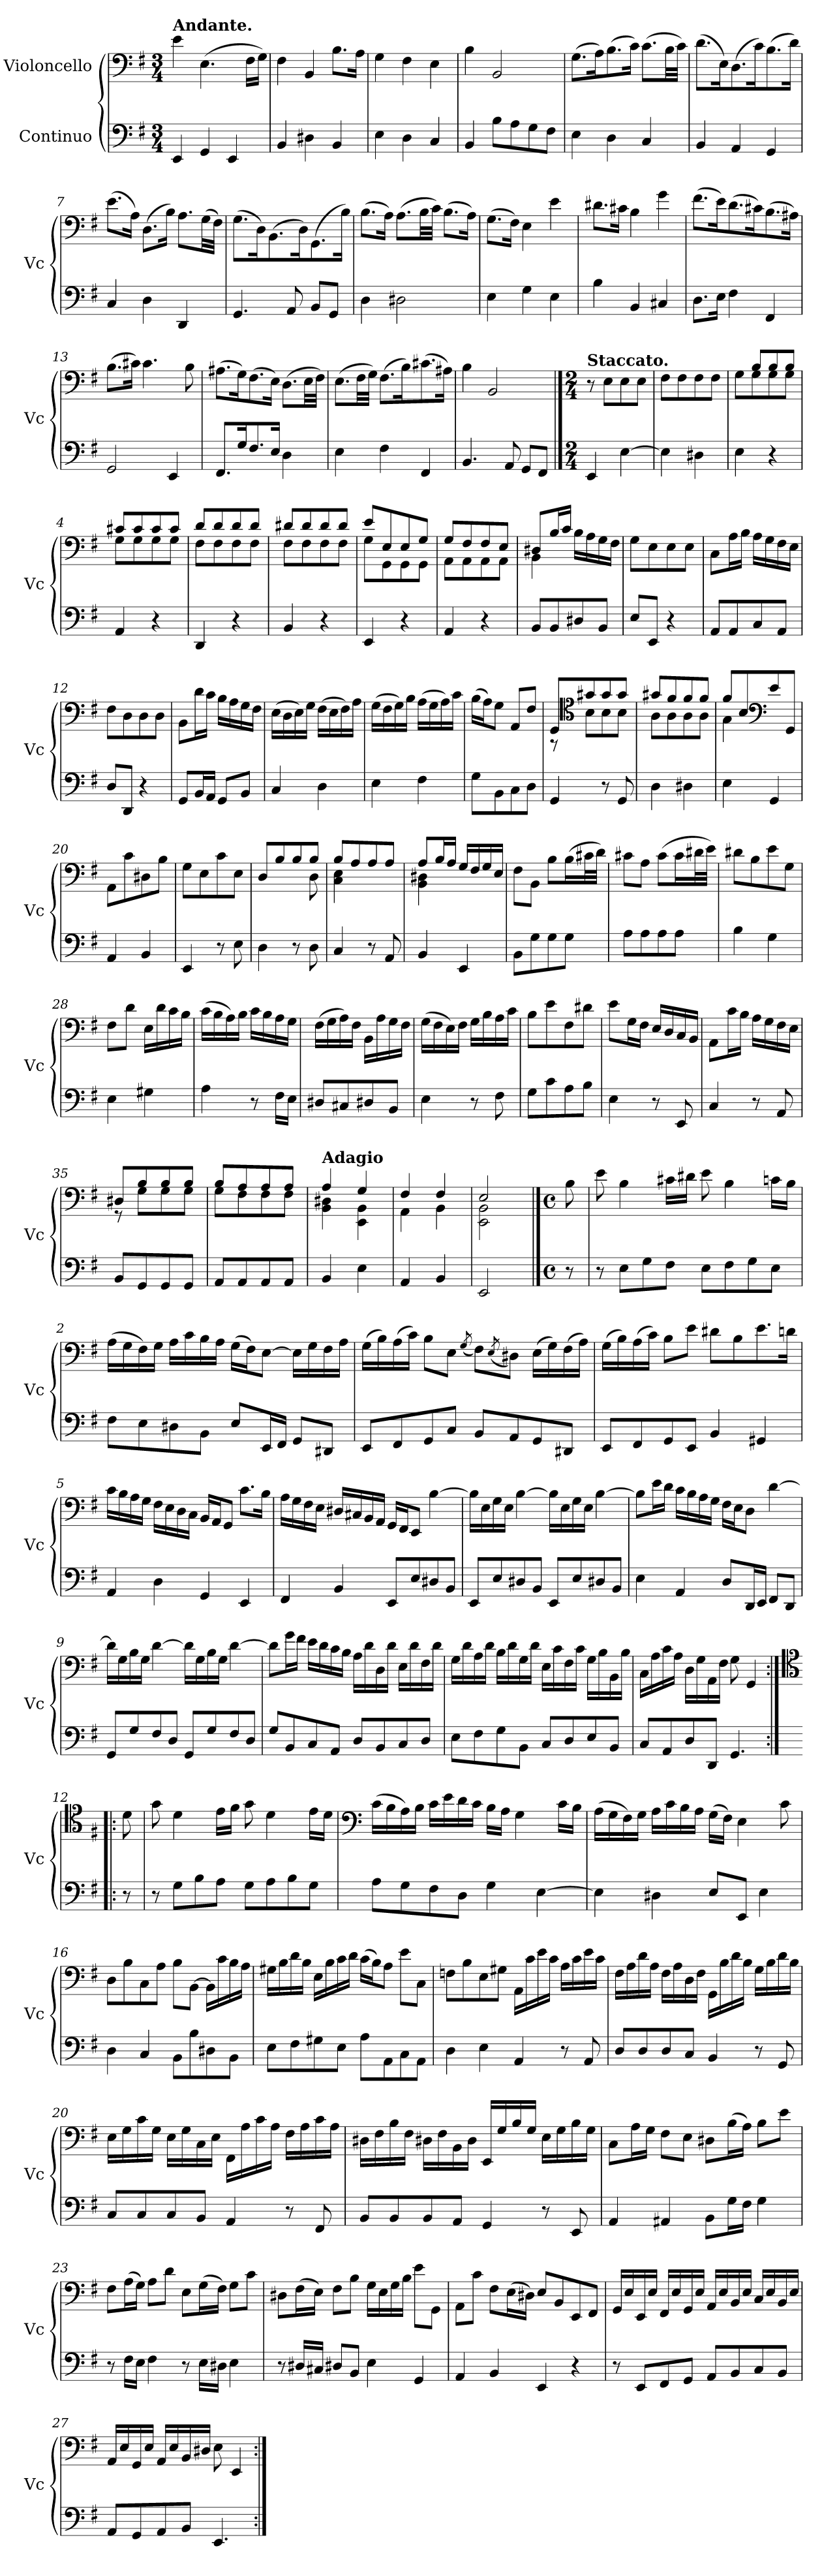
**kern	**kern
*part2	*part1
*staff2	*staff1
*I"Continuo	*I"Violoncello
*	*I'Vc
*clefF4	*clefF4
*k[f#]	*k[f#]
*M3/4	*M3/4
=1	=1
!	!LO:TX:a:B:t=Andante.
4EE/	4e\
4GG/	(>4.E\
4EE/	.
.	16F#\LL
.	16G\JJ)
=2	=2
4BB/	4F#\
4D#X\	4BB/
4BB/	8.B\L
.	16A\Jk
=3	=3
4E\	4G\
4D\	4F#\
4C/	4E\
=4	=4
4BB/	4B\
8B\L	2BB/
8A\	.
8G\	.
8F#\J	.
=5	=5
4E\	(>8.G\L
.	16A\K)
4D\	(>8.B\
.	16c\Jk)
4C/	(>8.c\L
.	32B\LL
.	32c\JJJ)
=6	=6
4BB/	(>8.d\L
.	16E\K)
4AA/	(>8.D\
.	16c\K)
4GG/	(>8.B\
.	16d\Jk)
=7	=7
4C/	(>8.e\L
.	16A\Jk)
4D\	(>8.D\L
.	16B\Jk)
4DD/	8.A\L
.	(>32G\LL
.	32F#\JJJ)
=8	=8
4.GG/	(>8.G\L
.	16D\K)
.	(>8.BB\
8AA/	.
.	16D\K)
8BB/L	(>8.GG\
8GG/J	.
.	16B\Jk)
=9	=9
4D\	(>8.B\L
.	16A\Jk)
2D#X\	(>8.A\L
.	32B\LL
.	32c\JJJ)
.	(>8.B\L
.	16A\Jk)
=10	=10
4E\	(>8.G\L
.	16F#\Jk)
4G\	4E\
4E\	4e\
=11	=11
4B\	8.d#X\L
.	16c#X\Jk
4BB/	4B\
4C#X/	4g\
=12	=12
8.D\L	(>8.f#\L
16E\Jk	16e\K)
4F#\	(>8.d\
.	16c#X\K)
4FF#/	(>8.B\
.	16A#X\Jk)
=13	=13
2GG/	(>8.B\L
.	16c#X\Jk)
.	4.c#\
4EE/	.
.	8B\
=14	=14
8.FF#/L	(>8.A#X\L
16G/K	16G\K)
8.F#/	(>8.F#\
16E/Jk	16E\Jk)
4D\	(>8.D\L
.	32E\LL
.	32F#\JJJ)
=15	=15
4E\	(>8.E\L
.	32F#\LL
.	32G\JJJ)
4F#\	(>8.F#\L
.	16B\K)
4FF#/	(>8.c#X\
.	16A#X\Jk)
=16	=16
4.BB/	4B\
.	2BB/
8AA/	.
8GG/L	.
8FF#/J	.
==1	==1
*M2/4	*M2/4
!	!LO:TX:a:B:t=Staccato.
4EE/	8r
.	8E\L
[4E\	8E\
.	8E\J
=2	=2
4E\]	8F#\L
.	8F#\
4D#X\	8F#\
.	8F#\J
=3	=3
*	*^
4E\	8ryy	8G\L
.	8B/L	8G\
4r	8B/	8G\
.	8B/J	8G\J
=4	=4	=4
4AA/	8c#X/L	8G\L
.	8c#/	8G\
4r	8c#/	8G\
.	8c#/J	8G\J
=5	=5	=5
4DD/	8d/L	8F#\L
.	8d/	8F#\
4r	8d/	8F#\
.	8d/J	8F#\J
=6	=6	=6
4BB/	8d#X/L	8F#\L
.	8d#/	8F#\
4r	8d#/	8F#\
.	8d#/J	8F#\J
=7	=7	=7
4EE/	8e/L	8G\L
.	8E/	8GG\
4r	8E/	8GG\
.	8G/J	8GG\J
=8	=8	=8
4AA/	8G/L	8AA\L
.	8F#/	8AA\
4r	8F#/	8AA\
.	8E/J	8AA\J
=9	=9	=9
8BB/L	8D#X/L	4BB\
8BB/	16B/L	.
.	16c/JJ	.
8D#X/	16B\LL	4ryy
.	16A\	.
8BB/J	16G\	.
.	16F#\JJ	.
*	*v	*v
=10	=10
8E/L	8G\L
8EE/J	8E\
4r	8E\
.	8E\J
=11	=11
8AA/L	8C\L
8AA/	16A\L
.	16B\JJ
8C/	16A\LL
.	16G\
8AA/J	16F#\
.	16E\JJ
=12	=12
8D/L	8F#\L
8DD/J	8D\
4r	8D\
.	8D\J
=13	=13
8GG/L	8BB\L
16BB/L	16d\L
16AA/JJ	16c\JJ
8GG/L	16B\LL
.	16A\
8BB/J	16G\
.	16F#\JJ
=14	=14
4C/	(>16E\LL
.	16D\
.	16E\)
.	16G\JJ
4D\	(>16F#\LL
.	16E\
.	16F#\)
.	16A\JJ
=15	=15
4E\	(>16G\LL
.	16F#\
.	16G\)
.	16B\JJ
4F#\	(>16A\LL
.	16G\
.	16A\)
.	16c\JJ
=16	=16
8G\L	(>16B\LL
.	16A\J)
8BB\	8G\J
8C\	8AA/L
8D\J	8F#/J
=17	=17
*	*^
4GG/	8GG/L	8r
*	*clefC4	*
.	8g#X/	8B\L
8r	8g#/	8B\
8GG/	8g#/J	8B\J
=18	=18	=18
4D\	8g#X/L	8A\L
.	8f#/	8A\
4D#X\	8f#/	8A\
.	8f#/J	8A\J
=19	=19	=19
4E\	8f#/L	4G\
.	8B/	.
*	*clefF4	*
4GG/	8e/	4ryy
.	8GG/J	.
*	*v	*v
=20	=20
4AA/	8AA\L
.	8c\
4BB/	8D#X\
.	8B\J
=21	=21
4EE/	8G\L
.	8E\
8r	8c\
8E\	8E\J
=22	=22
*	*^
4D\	8D/L	4.ryy
.	8B/	.
8r	8B/	.
8D\	8B/J	8D\
=23	=23	=23
4C/	8B/L	4C\ 4E\
.	8A/	.
8r	8A/	4ryy
8AA/	8A/J	.
=24	=24	=24
4BB/	8A/L	4BB\ 4D#X\
.	16B/L	.
.	16A/JJ	.
4EE/	16G/LL	4ryy
.	16F#/	.
.	16G/	.
.	16E/JJ	.
*	*v	*v
=25	=25
8BB\L	8F#\L
8G\	8BB\J
8G\	8B\L
8G\J	(>16B\L
.	32c#X\L
.	32d\JJJ)
=26	=26
8A\L	8c#X\L
8A\	8A\J
8A\	(>8c#\L
8A\J	16c#\L
.	32d#X\L
.	32e\JJJ)
=27	=27
4B\	8d#X\L
.	8B\
4G\	8e\
.	8G\J
=28	=28
4E\	8F#\L
.	8d\J
4G#X\	16E\LL
.	16d\
.	16c\
.	16B\JJ
=29	=29
4A\	(>16c\LL
.	16B\
.	16A\)
.	16B\JJ
8r	16c\LL
.	16B\
16F#\LL	16A\
16E\JJ	16G\JJ
=30	=30
8D#X/L	(>16F#\LL
.	16G\
8C#X/	16A\)
.	16F#\JJ
8D#X/	16BB\LL
.	16A\
8BB/J	16G\
.	16F#\JJ
=31	=31
4E\	(>16G\LL
.	16F#\
.	16E\)
.	16F#\JJ
8r	16G\LL
.	16B\
8F#\	16A\
.	16c\JJ
=32	=32
8G\L	8B\L
8c\	8e\
8A\	8F#\
8B\J	8d#X\J
=33	=33
4E\	8e\L
.	16G\L
.	16F#\JJ
8r	16E/LL
.	16D/
8EE/	16C/
.	16BB/JJ
=34	=34
4C/	8AA\L
.	16c\L
.	16B\JJ
8r	16A\LL
.	16G\
8AA/	16F#\
.	16E\JJ
=35	=35
*	*^
8BB/L	8D#X/L	8r
8GG/	8B/	8G\L
8GG/	8B/	8G\
8GG/J	8B/J	8G\J
=36	=36	=36
8AA/L	8B/L	8G\L
8AA/	8A/	8F#\
8AA/	8A/	8F#\
8AA/J	8A/J	8F#\J
=37	=37	=37
!	!LO:TX:a:B:t=Adagio	!
4BB/	4A/	4BB\ 4D#X\
4E\	4G/	4EE\ 4BB\
=38	=38	=38
4AA/	4F#/	4AA\
4BB/	4F#/	4BB\
=39	=39	=39
2EE/	2E/	2EE\ 2BB\
*	*v	*v
==	==
*M4/4	*M4/4
*met(c)	*met(c)
*	*^
!	!LO:TX:a:B:t=Allemanda.	!
!	!LO:TX:a:i:t=Allegro	!
*	*v	*v
8r	8B\
=1	=1
8r	8e\
8E\L	4B\
8G\	.
8F#\J	16c#X\LL
.	16d#X\JJ
8E\L	8e\
8F#\	4B\
8G\	.
8E\J	16cn\LL
.	16B\JJ
=2	=2
8F#\L	(>16A\LL
.	16G\
8E\	16F#\)
.	16G\JJ
8D#X\	16A\LL
.	16c\
8BB\J	16B\
.	16A\JJ
8E/L	(>16G\LL
.	16F#\J)
16EE/L	[8E\J
16FF#/JJ	.
8GG/L	16E\LL]
.	16G\
8DD#X/J	16F#\
.	16A\JJ
=3	=3
8EE/L	(>16G\LL
.	16B\)
8FF#/	(>16A\
.	16c\JJ)
8GG/	8B\L
8C/J	8E\J
.	(>8qG/
8BB/L	8F#\L)
.	(>8qE/
8AA/	8D#X\J)
8GG/	(>16E\LL
.	16G\)
8DD#X/J	(>16F#\
.	16A\JJ)
=4	=4
8EE/L	(>16G\LL
.	16B\)
8FF#/	(>16A\
.	16c\JJ)
8GG/	8B\L
8EE/J	8e\J
4BB/	8d#X\L
.	8B\
4GG#X/	8.e\
.	16dn\Jk
=5	=5
4AA/	16c\LL
.	16B\
.	16A\
.	16G\JJ
4D\	16F#\LL
.	16E\
.	16D\
.	16C\JJ
4GG/	16BB/LL
.	16AA/J
.	8GG/J
4EE/	8.c\L
.	16B\Jk
=6	=6
4FF#/	16A\LL
.	16G\
.	16F#\
.	16E\JJ
4BB/	16D#X/LL
.	16C#X/
.	16BB/
.	16AA/JJ
8EE/L	16GG/LL
.	16FF#/J
8E/	8EE/J
8D#X/	[4B\
8BB/J	.
=7	=7
8EE/L	16B\LL]
.	16E\
8E/	16G\
.	16E\JJ
8D#X/	[4B\
8BB/J	.
8EE/L	16B\LL]
.	16E\
8E/	16G\
.	16E\JJ
8D#X/	[4B\
8BB/J	.
=8	=8
4E\	8B\L]
.	16e\L
.	16d\JJ
4AA/	16c\LL
.	16B\
.	16A\
.	16G\JJ
8D/L	16F#\LL
.	16E\J
16DD/L	8D\J
16EE/JJ	.
8FF#/L	[4d\
8DD/J	.
=9	=9
8GG/L	16d\LL]
.	16G\
8G/	16B\
.	16G\JJ
8F#/	[4d\
8D/J	.
8GG/L	16d\LL]
.	16G\
8G/	16B\
.	16G\JJ
8F#/	[4d\
8D/J	.
=10	=10
8G/L	8d\L]
8BB/	16g\L
.	16f#\JJ
8C/	16e\LL
.	16d\
8AA/J	16c\
.	16B\JJ
8D/L	16A\LL
.	16d\
8BB/	16D\
.	16d\JJ
8C/	16E\LL
.	16d\
8D/J	16F#\
.	16d\JJ
=11	=11
8E\L	16G\LL
.	16d\
8F#\	16A\
.	16d\JJ
8G\	16B\LL
.	16d\
8BB\J	16G\
.	16d\JJ
8C/L	16E\LL
.	16c\
8D/	16F#\
.	16c\JJ
8E/	16G\LL
.	16B\
8BB/J	16BB\
.	16B\JJ
=12	=12
8C/L	16C\LL
.	16A\
8AA/	16c\
.	16A\JJ
8D/	16D\LL
.	16G\
8DD/J	16AA\
.	16F#\JJ
4.GG/	8G\
.	4GG/
=12:|!|:	=12:|!|:
*	*clefC4
8r	8d\
=13	=13
8r	8g\
8G\L	4d\
8B\	.
8A\J	16e\LL
.	16f#\JJ
8G\L	8g\
8A\	4d\
8B\	.
8G\J	16e\LL
.	16d\JJ
=14	=14
*	*clefF4
8A\L	(>16c\LL
.	16B\
8G\	16A\)
.	16B\JJ
8F#\	16c\LL
.	16e\
8D\J	16d\
.	16c\JJ
4G\	16B\LL
.	16A\JJ
.	4G\
[4E\	.
.	16c\LL
.	16B\JJ
=15	=15
4E\]	(>16A\LL
.	16G\
.	16F#\)
.	16G\JJ
4D#X\	16A\LL
.	16c\
.	16B\
.	16A\JJ
8E/L	(>16G\LL
.	16F#\JJ)
8EE/J	4E\
4E\	.
.	8c\
=16	=16
4D\	8D\L
.	8B\
4C/	8C\
.	8A\J
8BB\L	8B\L
8B\	[8BB\J
8D#X\	16BB\LL]
.	16c\
8BB\J	16B\
.	16A\JJ
=17	=17
8E\L	16G#X\LL
.	16B\
8F#\	16d\
.	16B\JJ
8G#X\	16E\LL
.	16B\
8E\J	16c\
.	16d\JJ
8A\L	(>16c\LL
.	16B\J)
8AA\	8A\J
8C\	8e\L
8AA\J	8C\J
=18	=18
4D\	8Fn\L
.	8B\
4E\	8E\
.	8G#X\J
4AA/	16AA\LL
.	16c\
.	16e\
.	16c\JJ
8r	16A\LL
.	16c\
8AA/	16e\
.	16c\JJ
=19	=19
8D/L	16F#\LL
.	16A\
8D/	16d\
.	16A\JJ
8D/	16F#\LL
.	16A\
8C/J	16D\
.	16F#\JJ
4BB/	16GG\LL
.	16B\
.	16d\
.	16B\JJ
8r	16G\LL
.	16B\
8GG/	16d\
.	16B\JJ
=20	=20
8C/L	16E\LL
.	16G\
8C/	16c\
.	16G\JJ
8C/	16E\LL
.	16G\
8BB/J	16C\
.	16E\JJ
4AA/	16FF#\LL
.	16A\
.	16c\
.	16A\JJ
8r	16F#\LL
.	16A\
8FF#/	16c\
.	16A\JJ
=21	=21
8BB/L	16D#X\LL
.	16F#\
8BB/	16B\
.	16F#\JJ
8BB/	16D#X\LL
.	16F#\
8AA/J	16BB\
.	16D#\JJ
4GG/	16EE/LL
.	16G/
.	16B/
.	16G/JJ
8r	16E\LL
.	16G\
8EE/	16B\
.	16G\JJ
=22	=22
4AA/	8C\L
.	16A\L
.	16G\JJ
4AA#X/	8F#\L
.	8E\J
8BB\L	8D#X\L
16G\L	(>16B\L
16F#\JJ	16A\JJ)
4G\	8B\L
.	8e\J
=23	=23
8r	8F#\L
16F#\LL	(>16A\L
16E\JJ	16G\JJ)
4F#\	8A\L
.	8d\J
8r	8E\L
16E\LL	(>16G\L
16D#X\JJ	16F#\JJ)
4E\	8G\L
.	8c\J
=24	=24
8r	8D#X\L
16D#X/LL	(>16F#\L
16C#X/JJ	16E\JJ)
8D#X/L	8F#\L
8BB/J	8B\J
4E\	16G\LL
.	16E\
.	16G\
.	16B\JJ
4GG/	8e\L
.	8GG\J
=25	=25
4AA/	8AA\L
.	8c\J
4BB/	8F#\L
.	(>16E\L
.	16D#X\JJ)
4EE/	8E/L
.	8BB/
4r	8EE/
.	8FF#/J
=26	=26
8r	16GG/LL
.	16E/
8EE/L	16EE/
.	16E/JJ
8FF#/	16FF#/LL
.	16E/
8GG/J	16GG/
.	16E/JJ
8AA/L	16AA/LL
.	16E/
8BB/	16BB/
.	16E/JJ
8C/	16C/LL
.	16E/
8BB/J	16BB/
.	16E/JJ
=27	=27
8AA/L	16AA/LL
.	16E/
8GG/	16GG/
.	16E/JJ
8AA/	16AA/LL
.	16E/
8BB/J	16BB/
.	16D#X/JJ
4.EE/	8E\
.	4EE/
=:|!	=:|!
*-	*-
